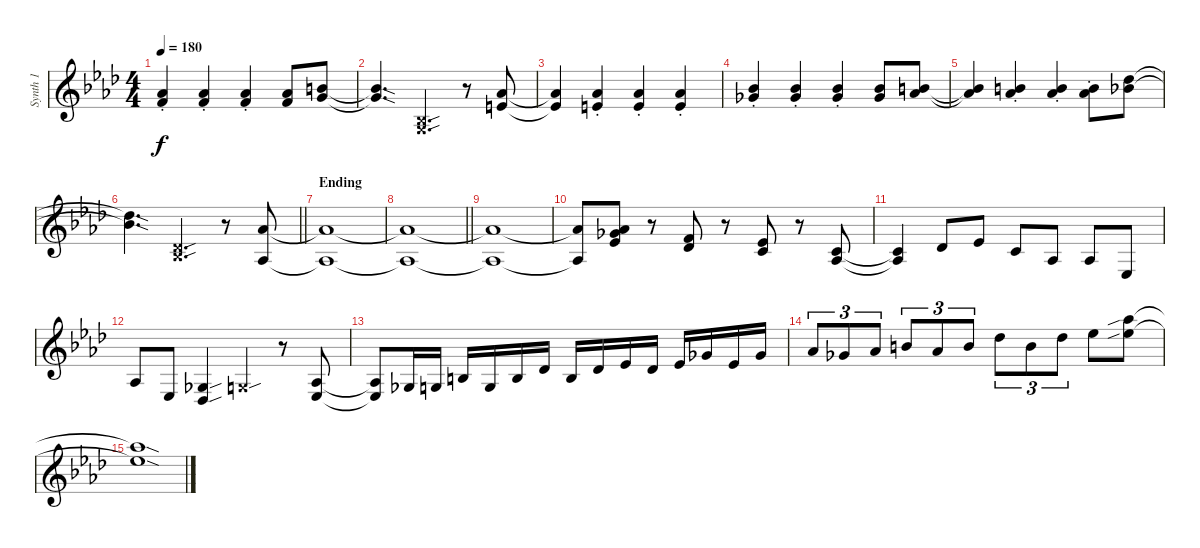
\track ("Synth 1" "Synth 1") {instrument rockorgan}
\staff {score}
\tuning (E4 B3 G3 D3 A2 E2) {hide}
\ts (4 4)
\tempo 180
\clef g2
\ks ab
(1.1{st} 9.2{st}).4{dy f} (4.1{st} 6.2{st}).4 (1.1{st} 9.2{st}).4 (4.1 6.2).8 (3.1 12.2).8 |
(3.1{sod t} 12.2{sod t}).4{d} (0.3{sou x} 8.4{sou x}).4{d} r.8 (4.1 5.2).8 |
(4.1{t} 5.2{t}).4 (0.1{st} 9.2{st}).4 (4.1{st} 5.2{st}).4 (4.1{st} 5.2{st}).4 |
(2.1{st} 11.2{st}).4 (6.1{st} 7.2{st}).4 (2.1{st} 11.2{st}).4 (2.1 11.2).8 (7.1 9.2).8 |
(7.1{t} 9.2{t}).4 (4.1{st} 12.2{st}).4 (4.1{st} 12.2{st}).4 (4.1{st} 12.2{st}).8 (6.1 14.2).8 |
\barLineRight lightlight
(6.1{sod t} 14.2{sod t}).4{d} (2.2{sou x} 3.3{sou x}).4{d} r.8 (4.1 1.3).8 |
\section ("" "Ending")
(4.1{t} 1.3{t}).1 |
\barLineRight lightlight
(4.1{t} 1.3{t}).1 |
(4.1{t} 1.3{t}).1 |
(4.1{t} 1.3{t}).8 (4.1 7.2 8.3).8 r.8 (1.1 2.2).8 r.8 (4.2 5.3).8 r.8 (1.2 1.3).8 |
(1.2{t} 1.3{t}).4 2.2.8 4.2.8 1.2.8 1.3.8 1.3.8 1.4.8 |
1.3.8 1.4.8 (4.4{sou} 4.5{sou}).4 0.3{sou x}.4 r.8 (1.3 1.4).8 |
(1.3{t} 1.4{t}).8 4.4.16 0.3.16 4.3.16 0.3.16 4.3.16 2.2.16 4.3.16 2.2.16 4.2.16 2.2.16 4.2.16 2.1.16 4.2.16 2.1.16 |
4.1.8{tu (3 2)} 2.1.8{tu (3 2)} 4.1.8{tu (3 2)} 7.1.8{tu (3 2)} 4.1.8{tu (3 2)} 7.1.8{tu (3 2)} 9.1.8{tu (3 2)} 7.1.8{tu (3 2)} 9.1.8{tu (3 2)} 11.1.8 (11.1{sib} 21.2{sib}).8 |
(11.1{sod t} 21.2{sod t}).1
